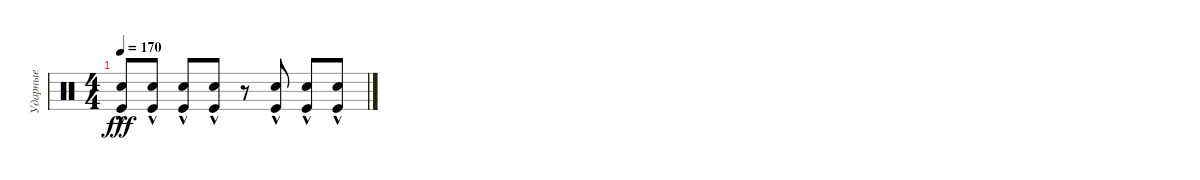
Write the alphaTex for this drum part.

\track ("Ударные" "Ударные") {instrument percussion}
\staff {score}
\articulation defaults
\ts (4 4)
\tempo 170
\clef neutral
\ks c
("Electric Snare (hit)"{hac} "Kick (hit)"{hac}).8{dy fff} ("Kick (hit)"{hac} "Electric Snare (hit)"{hac}).8 ("Electric Snare (hit)"{hac} "Kick (hit)"{hac}).8 ("Kick (hit)"{hac} "Electric Snare (hit)"{hac}).8 r.8 ("Electric Snare (hit)"{hac} "Kick (hit)"{hac}).8 ("Kick (hit)"{hac} "Electric Snare (hit)"{hac}).8 ("Electric Snare (hit)"{hac} "Kick (hit)"{hac}).8
